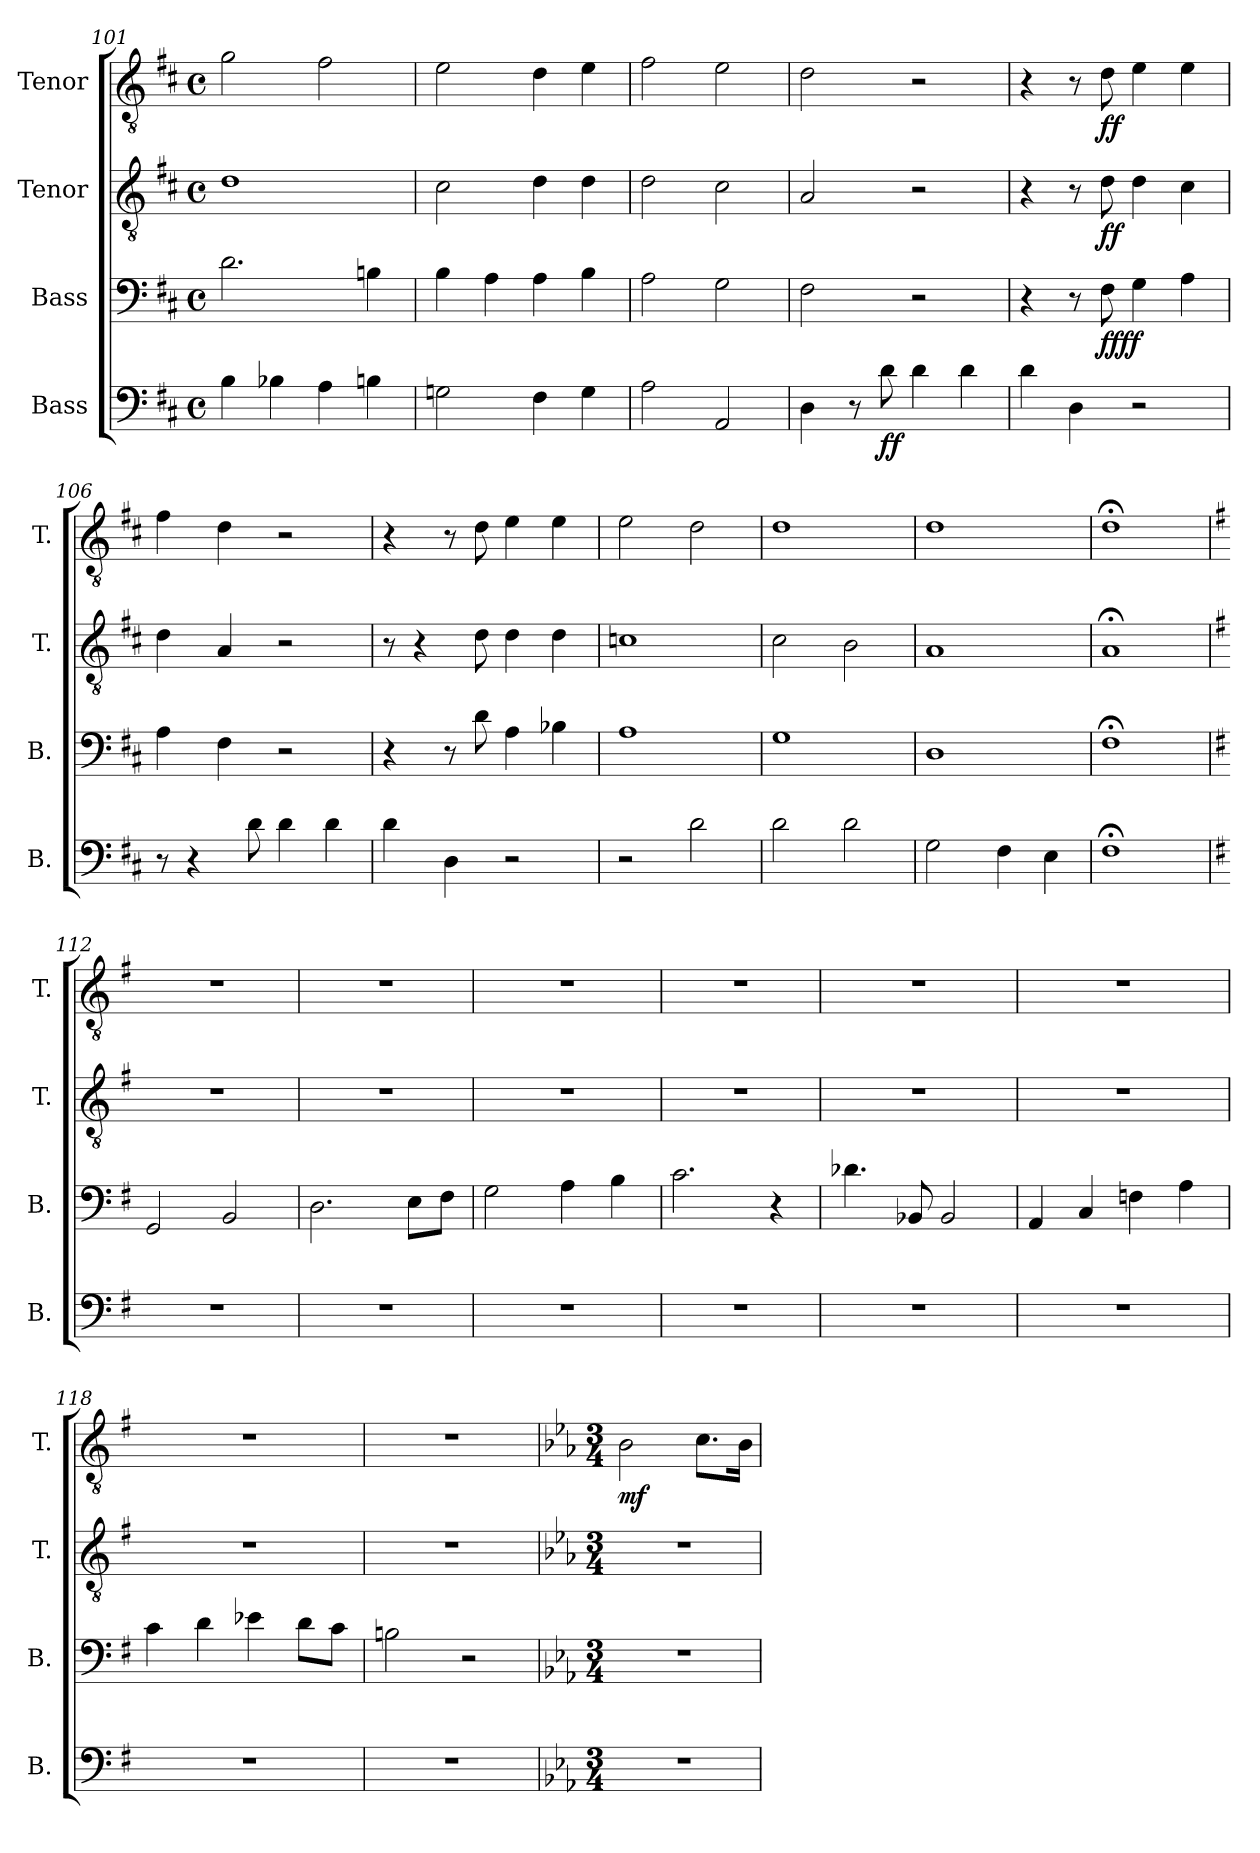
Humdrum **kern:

**kern	**dynam	**kern	**dynam	**kern	**dynam	**kern	**dynam
*part4	*part4	*part3	*part3	*part2	*part2	*part1	*part1
*staff4	*staff4	*staff3	*staff3	*staff2	*staff2	*staff1	*staff1
*I"Bass	*	*I"Bass	*	*I"Tenor	*	*I"Tenor	*
*I'B.	*	*I'B.	*	*I'T.	*	*I'T.	*
*clefF4	*	*clefF4	*	*clefGv2	*	*clefGv2	*
*k[f#c#]	*	*k[f#c#]	*	*k[f#c#]	*	*k[f#c#]	*
*M4/4	*	*M4/4	*	*M4/4	*	*M4/4	*
*met(c)	*	*met(c)	*	*met(c)	*	*met(c)	*
=101	=101	=101	=101	=101	=101	=101	=101
4B\	.	2.d\	.	1d	.	2g\	.
4B-X\	.	.	.	.	.	.	.
4A\	.	.	.	.	.	2f#\	.
4Bn\	.	4Bn\	.	.	.	.	.
=102	=102	=102	=102	=102	=102	=102	=102
2Gn\	.	4B\	.	2c#\	.	2e\	.
.	.	4A\	.	.	.	.	.
4F#\	.	4A\	.	4d\	.	4d\	.
4G\	.	4B\	.	4d\	.	4e\	.
=103	=103	=103	=103	=103	=103	=103	=103
2A\	.	2A\	.	2d\	.	2f#\	.
2AA/	.	2G\	.	2c#\	.	2e\	.
=104	=104	=104	=104	=104	=104	=104	=104
4D\	.	2F#\	.	2A/	.	2d\	.
8r	.	.	.	.	.	.	.
!	!LO:DY:b	!	!	!	!	!	!
8d\	ff	.	.	.	.	.	.
4d\	.	2r	.	2r	.	2r	.
4d\	.	.	.	.	.	.	.
=105	=105	=105	=105	=105	=105	=105	=105
4d\	.	4r	.	4r	.	4r	.
4D\	.	8r	.	8r	.	8r	.
!	!	!	!LO:DY:b	!	!	!	!
!	!	!	!LO:DY:n=1:b	!	!LO:DY:b	!	!LO:DY:b
.	.	8F#\	ff ff	8d\	ff	8d\	ff
2r	.	4G\	.	4d\	.	4e\	.
.	.	4A\	.	4c#\	.	4e\	.
=106	=106	=106	=106	=106	=106	=106	=106
8r	.	4A\	.	4d\	.	4f#\	.
4r	.	.	.	.	.	.	.
.	.	4F#\	.	4A/	.	4d\	.
8d\	.	.	.	.	.	.	.
4d\	.	2r	.	2r	.	2r	.
4d\	.	.	.	.	.	.	.
!!LO:PB:g=z
=107	=107	=107	=107	=107	=107	=107	=107
4d\	.	4r	.	8r	.	4r	.
.	.	.	.	4r	.	.	.
4D\	.	8r	.	.	.	8r	.
.	.	8d\	.	8d\	.	8d\	.
2r	.	4A\	.	4d\	.	4e\	.
.	.	4B-X\	.	4d\	.	4e\	.
=108	=108	=108	=108	=108	=108	=108	=108
2r	.	1A	.	1cn	.	2e\	.
2d\	.	.	.	.	.	2d\	.
=109	=109	=109	=109	=109	=109	=109	=109
2d\	.	1G	.	2c#\	.	1d	.
2d\	.	.	.	2B\	.	.	.
=110	=110	=110	=110	=110	=110	=110	=110
2G\	.	1D	.	1A	.	1d	.
4F#\	.	.	.	.	.	.	.
4E\	.	.	.	.	.	.	.
=111	=111	=111	=111	=111	=111	=111	=111
1F#;<	.	1F#;<	.	1A;<	.	1d;<	.
=112	=112	=112	=112	=112	=112	=112	=112
*k[f#]	*	*k[f#]	*	*k[f#]	*	*k[f#]	*
1r	.	2GG/	.	1r	.	1r	.
.	.	2BB/	.	.	.	.	.
=113	=113	=113	=113	=113	=113	=113	=113
1r	.	2.D\	.	1r	.	1r	.
.	.	8E\L	.	.	.	.	.
.	.	8F#\J	.	.	.	.	.
=114	=114	=114	=114	=114	=114	=114	=114
1r	.	2G\	.	1r	.	1r	.
.	.	4A\	.	.	.	.	.
.	.	4B\	.	.	.	.	.
=115	=115	=115	=115	=115	=115	=115	=115
1r	.	2.c\	.	1r	.	1r	.
.	.	4r	.	.	.	.	.
=116	=116	=116	=116	=116	=116	=116	=116
1r	.	4.d-X\	.	1r	.	1r	.
.	.	8BB-X/	.	.	.	.	.
.	.	2BB-/	.	.	.	.	.
!!LO:LB:g=z
=117	=117	=117	=117	=117	=117	=117	=117
1r	.	4AA/	.	1r	.	1r	.
.	.	4C/	.	.	.	.	.
.	.	4Fn\	.	.	.	.	.
.	.	4A\	.	.	.	.	.
=118	=118	=118	=118	=118	=118	=118	=118
1r	.	4c\	.	1r	.	1r	.
.	.	4d\	.	.	.	.	.
.	.	4e-X\	.	.	.	.	.
.	.	8d\L	.	.	.	.	.
.	.	8c\J	.	.	.	.	.
=119	=119	=119	=119	=119	=119	=119	=119
1r	.	2Bn\	.	1r	.	1r	.
.	.	2r	.	.	.	.	.
=120	=120	=120	=120	=120	=120	=120	=120
*k[b-e-a-]	*	*k[b-e-a-]	*	*k[b-e-a-]	*	*k[b-e-a-]	*
*M3/4	*	*M3/4	*	*M3/4	*	*M3/4	*
*	*	*	*	*	*	*MM80	*
!	!	!	!	!	!	!	!LO:DY:b
2.r	.	2.r	.	2.r	.	2B-\	mf
.	.	.	.	.	.	8.c\L	.
.	.	.	.	.	.	16B-\Jk	.
=	=	=	=	=	=	=	=
*-	*-	*-	*-	*-	*-	*-	*-
